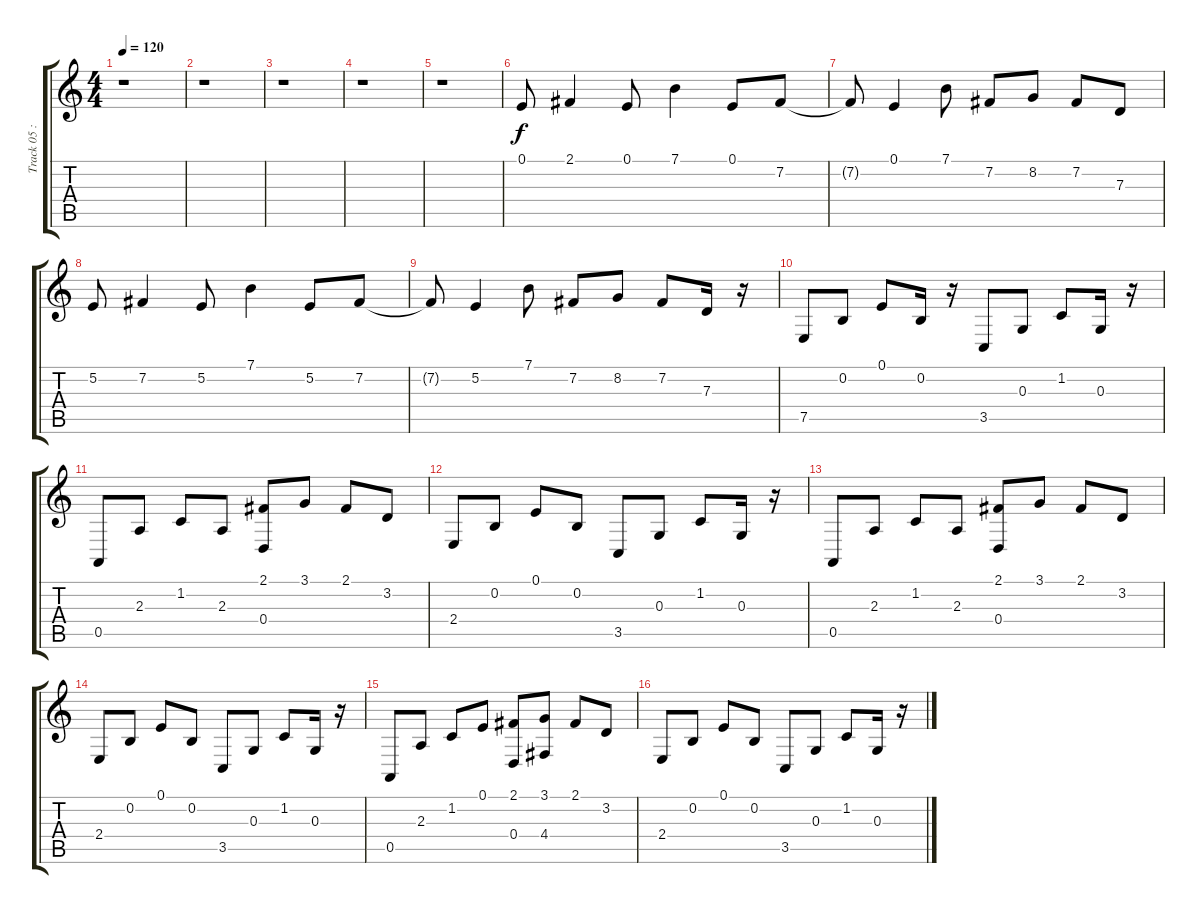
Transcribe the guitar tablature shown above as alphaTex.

\track ("Track 05 : unspecified" "Track 05 :") {instrument acousticgrandpiano}
\staff {score tabs}
\tuning (E4 B3 G3 D3 A2 E2) {hide}
\ts (4 4)
\tempo 120
\clef g2
\ks c
r.1{dy f instrument acousticgrandpiano} |
r.1 |
r.1 |
r.1 |
r.1 |
0.1.8 2.1.4 0.1.8 7.1.4 0.1.8 7.2.8 |
7.2{t}.8 0.1.4 7.1.8 7.2.8 8.2.8 7.2.8 7.3.8 |
5.2.8 7.2.4 5.2.8 7.1.4 5.2.8 7.2.8 |
7.2{t}.8 5.2.4 7.1.8 7.2.8 8.2.8 7.2.8 7.3.16 r.16 |
7.5.8 0.2.8 0.1.8 0.2.16 r.16 3.5.8 0.3.8 1.2.8 0.3.16 r.16 |
0.5.8 2.3.8 1.2.8 2.3.8 (2.1 0.4).8 3.1.8 2.1.8 3.2.8 |
2.4.8 0.2.8 0.1.8 0.2.8 3.5.8 0.3.8 1.2.8 0.3.16 r.16 |
0.5.8 2.3.8 1.2.8 2.3.8 (2.1 0.4).8 3.1.8 2.1.8 3.2.8 |
2.4.8 0.2.8 0.1.8 0.2.8 3.5.8 0.3.8 1.2.8 0.3.16 r.16 |
0.5.8 2.3.8 1.2.8 0.1.8 (2.1 0.4).8 (3.1 4.4).8 2.1.8 3.2.8 |
2.4.8 0.2.8 0.1.8 0.2.8 3.5.8 0.3.8 1.2.8 0.3.16 r.16
